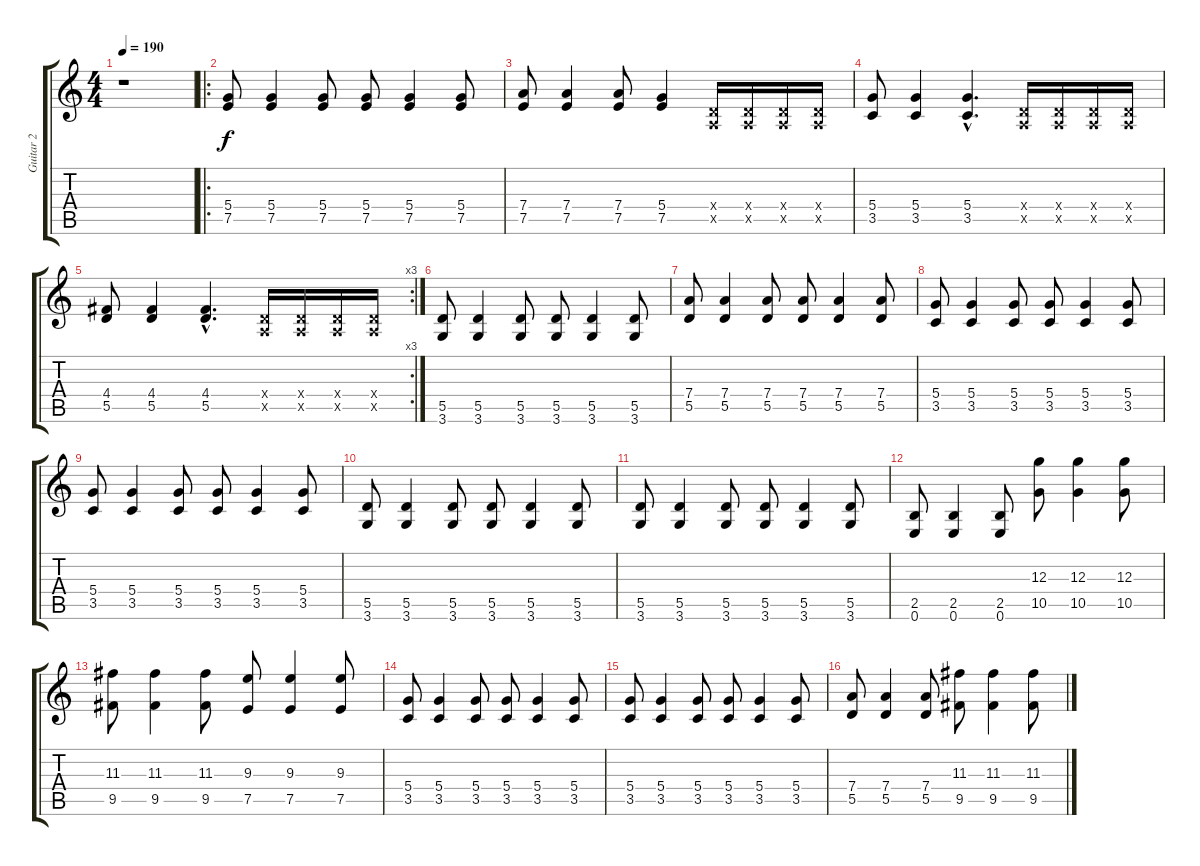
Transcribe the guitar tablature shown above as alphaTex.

\track ("Guitar 2" "Guitar 2") {instrument distortionguitar}
\staff {score tabs}
\tuning (E4 B3 G3 D3 A2 E2) {hide}
\ts (4 4)
\tempo 190
\clef g2
\ks c
r.1{dy f instrument distortionguitar} |
\ro
(5.4 7.5).8 (5.4 7.5).4 (5.4 7.5).8 (5.4 7.5).8 (5.4 7.5).4 (5.4 7.5).8 |
(7.4 7.5).8 (7.4 7.5).4 (7.4 7.5).8 (5.4 7.5).4 (0.4{x} 0.5{x}).16 (0.4{x} 0.5{x}).16 (0.4{x} 0.5{x}).16 (0.4{x} 0.5{x}).16 |
(5.4 3.5).8 (5.4 3.5).4 (5.4{hac} 3.5{hac}).4{d} (0.4{x} 0.5{x}).16 (0.4{x} 0.5{x}).16 (0.4{x} 0.5{x}).16 (0.4{x} 0.5{x}).16 |
\rc 3
(4.4 5.5).8 (4.4 5.5).4 (4.4{hac} 5.5{hac}).4{d} (0.4{x} 0.5{x}).16 (0.4{x} 0.5{x}).16 (0.4{x} 0.5{x}).16 (0.4{x} 0.5{x}).16 |
(5.5 3.6).8 (5.5 3.6).4 (5.5 3.6).8 (5.5 3.6).8 (5.5 3.6).4 (5.5 3.6).8 |
(7.4 5.5).8 (7.4 5.5).4 (7.4 5.5).8 (7.4 5.5).8 (7.4 5.5).4 (7.4 5.5).8 |
(5.4 3.5).8 (5.4 3.5).4 (5.4 3.5).8 (5.4 3.5).8 (5.4 3.5).4 (5.4 3.5).8 |
(5.4 3.5).8 (5.4 3.5).4 (5.4 3.5).8 (5.4 3.5).8 (5.4 3.5).4 (5.4 3.5).8 |
(5.5 3.6).8 (5.5 3.6).4 (5.5 3.6).8 (5.5 3.6).8 (5.5 3.6).4 (5.5 3.6).8 |
(5.5 3.6).8 (5.5 3.6).4 (5.5 3.6).8 (5.5 3.6).8 (5.5 3.6).4 (5.5 3.6).8 |
(2.5 0.6).8 (2.5 0.6).4 (2.5 0.6).8 (12.3 10.5).8 (12.3 10.5).4 (12.3 10.5).8 |
(11.3 9.5).8 (11.3 9.5).4 (11.3 9.5).8 (9.3 7.5).8 (9.3 7.5).4 (9.3 7.5).8 |
(5.4 3.5).8 (5.4 3.5).4 (5.4 3.5).8 (5.4 3.5).8 (5.4 3.5).4 (5.4 3.5).8 |
(5.4 3.5).8 (5.4 3.5).4 (5.4 3.5).8 (5.4 3.5).8 (5.4 3.5).4 (5.4 3.5).8 |
(7.4 5.5).8 (7.4 5.5).4 (7.4 5.5).8 (11.3 9.5).8 (11.3 9.5).4 (11.3 9.5).8
